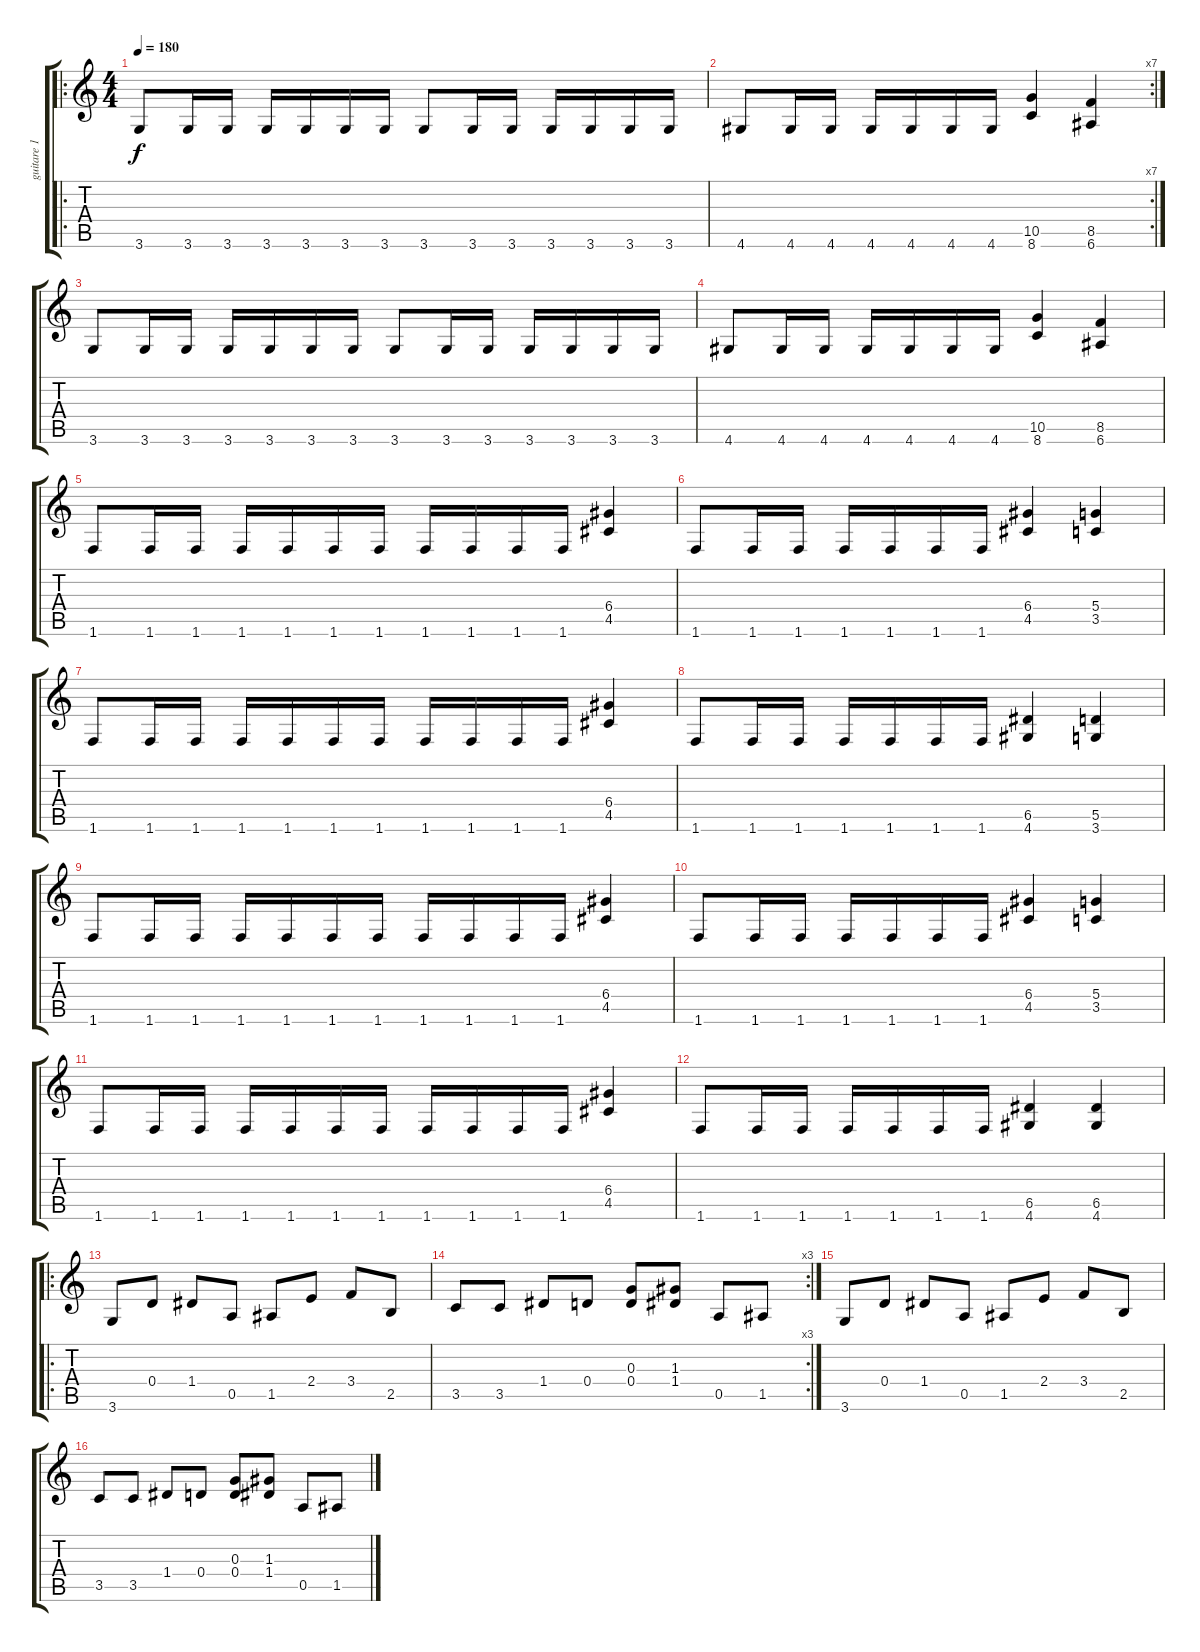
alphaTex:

\track ("guitare 1" "guitare 1") {instrument distortionguitar}
\staff {score tabs}
\tuning (E4 B3 G3 D3 A2 E2) {hide}
\ro
\ts (4 4)
\tempo 180
\clef g2
\ks c
3.6.8{dy f} 3.6.16 3.6.16 3.6.16 3.6.16 3.6.16 3.6.16 3.6.8 3.6.16 3.6.16 3.6.16 3.6.16 3.6.16 3.6.16 |
\rc 7
4.6.8 4.6.16 4.6.16 4.6.16 4.6.16 4.6.16 4.6.16 (10.5 8.6).4 (8.5 6.6).4 |
3.6.8 3.6.16 3.6.16 3.6.16 3.6.16 3.6.16 3.6.16 3.6.8 3.6.16 3.6.16 3.6.16 3.6.16 3.6.16 3.6.16 |
4.6.8 4.6.16 4.6.16 4.6.16 4.6.16 4.6.16 4.6.16 (10.5 8.6).4 (8.5 6.6).4 |
1.6.8 1.6.16 1.6.16 1.6.16 1.6.16 1.6.16 1.6.16 1.6.16 1.6.16 1.6.16 1.6.16 (6.4 4.5).4 |
1.6.8 1.6.16 1.6.16 1.6.16 1.6.16 1.6.16 1.6.16 (6.4 4.5).4 (5.4 3.5).4 |
1.6.8 1.6.16 1.6.16 1.6.16 1.6.16 1.6.16 1.6.16 1.6.16 1.6.16 1.6.16 1.6.16 (6.4 4.5).4 |
1.6.8 1.6.16 1.6.16 1.6.16 1.6.16 1.6.16 1.6.16 (6.5 4.6).4 (5.5 3.6).4 |
1.6.8 1.6.16 1.6.16 1.6.16 1.6.16 1.6.16 1.6.16 1.6.16 1.6.16 1.6.16 1.6.16 (6.4 4.5).4 |
1.6.8 1.6.16 1.6.16 1.6.16 1.6.16 1.6.16 1.6.16 (6.4 4.5).4 (5.4 3.5).4 |
1.6.8 1.6.16 1.6.16 1.6.16 1.6.16 1.6.16 1.6.16 1.6.16 1.6.16 1.6.16 1.6.16 (6.4 4.5).4 |
1.6.8 1.6.16 1.6.16 1.6.16 1.6.16 1.6.16 1.6.16 (6.5 4.6).4 (6.5 4.6).4 |
\ro
3.6.8 0.4.8 1.4.8 0.5.8 1.5.8 2.4.8 3.4.8 2.5.8 |
\rc 3
3.5.8 3.5.8 1.4.8 0.4.8 (0.3 0.4).8 (1.3 1.4).8 0.5.8 1.5.8 |
3.6.8 0.4.8 1.4.8 0.5.8 1.5.8 2.4.8 3.4.8 2.5.8 |
3.5.8 3.5.8 1.4.8 0.4.8 (0.3 0.4).8 (1.3 1.4).8 0.5.8 1.5.8
